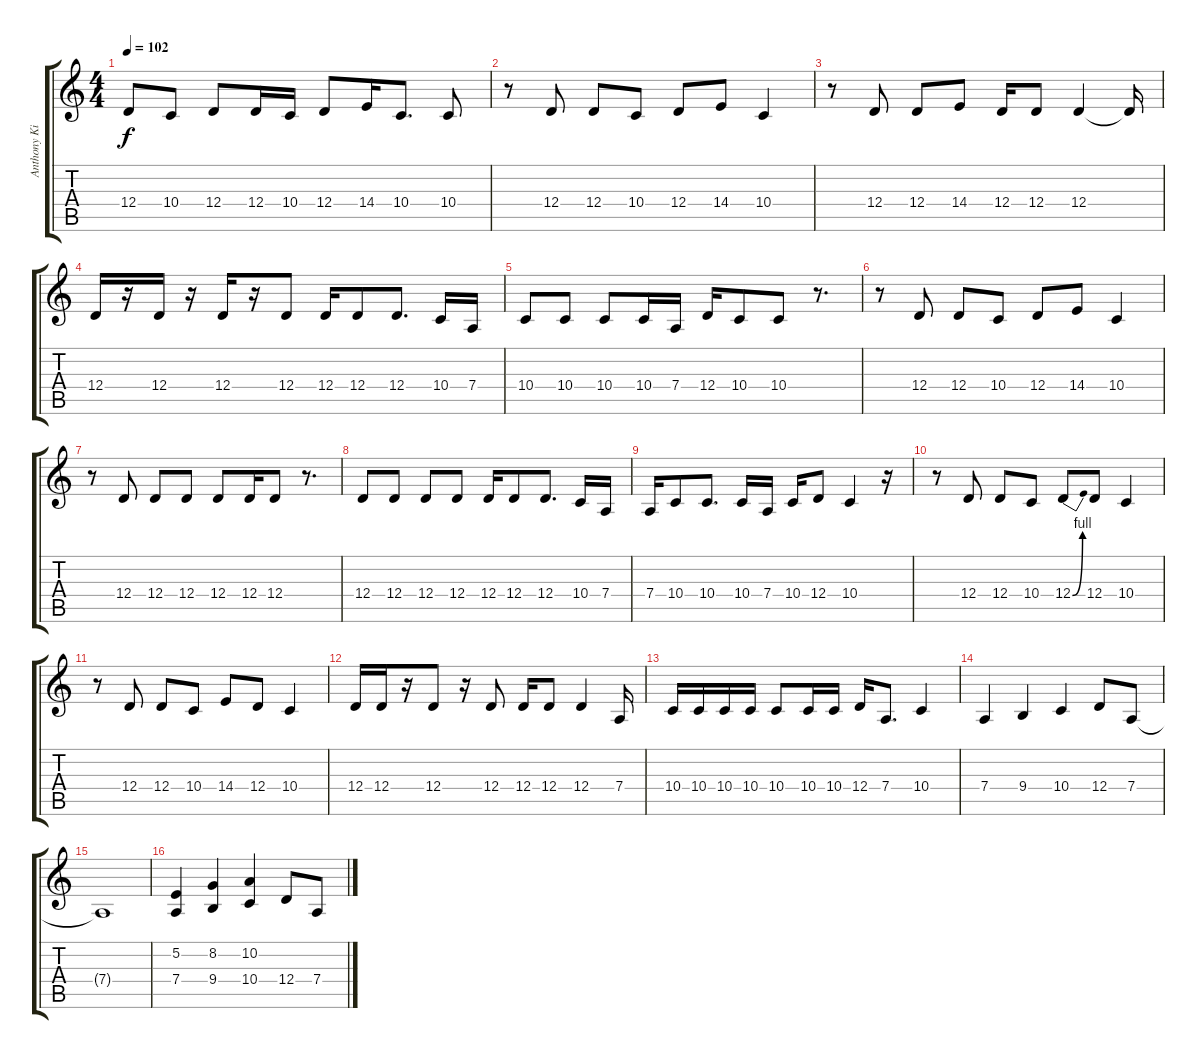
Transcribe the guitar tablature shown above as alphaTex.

\track ("Anthony Kiedis (Chant)" "Anthony Ki") {instrument trumpet}
\staff {score tabs}
\tuning (E4 B3 G3 D3 A2 E2) {hide}
\ts (4 4)
\tempo 102
\clef g2
\ks c
12.4.8{dy f} 10.4.8 12.4.8 12.4.16 10.4.16 12.4.8 14.4.16 10.4.8{d} 10.4.8 |
r.8 12.4.8 12.4.8 10.4.8 12.4.8 14.4.8 10.4.4 |
r.8 12.4.8 12.4.8 14.4.8 12.4.16 12.4.8 12.4.4 12.4{t}.16 |
12.4.16 r.16 12.4.16 r.16 12.4.16 r.16 12.4.8 12.4.16 12.4.8 12.4.8{d} 10.4.16 7.4.16 |
10.4.8 10.4.8 10.4.8 10.4.16 7.4.16 12.4.16 10.4.8 10.4.8 r.8{d} |
r.8 12.4.8 12.4.8 10.4.8 12.4.8 14.4.8 10.4.4 |
r.8 12.4.8 12.4.8 12.4.8 12.4.8 12.4.16 12.4.8 r.8{d} |
12.4.8 12.4.8 12.4.8 12.4.8 12.4.16 12.4.8 12.4.8{d} 10.4.16 7.4.16 |
7.4.16 10.4.8 10.4.8{d} 10.4.16 7.4.16 10.4.16 12.4.8 10.4.4 r.16 |
r.8 12.4.8 12.4.8 10.4.8 12.4{be (bend 0 0 60 4)}.8 12.4.8 10.4.4 |
r.8 12.4.8 12.4.8 10.4.8 14.4.8 12.4.8 10.4.4 |
12.4.16 12.4.16 r.16 12.4.8 r.16 12.4.8 12.4.16 12.4.8 12.4.4 7.4.16 |
10.4.16 10.4.16 10.4.16 10.4.16 10.4.8 10.4.16 10.4.16 12.4.16 7.4.8{d} 10.4.4 |
7.4.4 9.4.4 10.4.4 12.4.8 7.4.8 |
7.4{t}.1 |
(5.2 7.4).4 (8.2 9.4).4 (10.2 10.4).4 12.4.8 7.4.8
